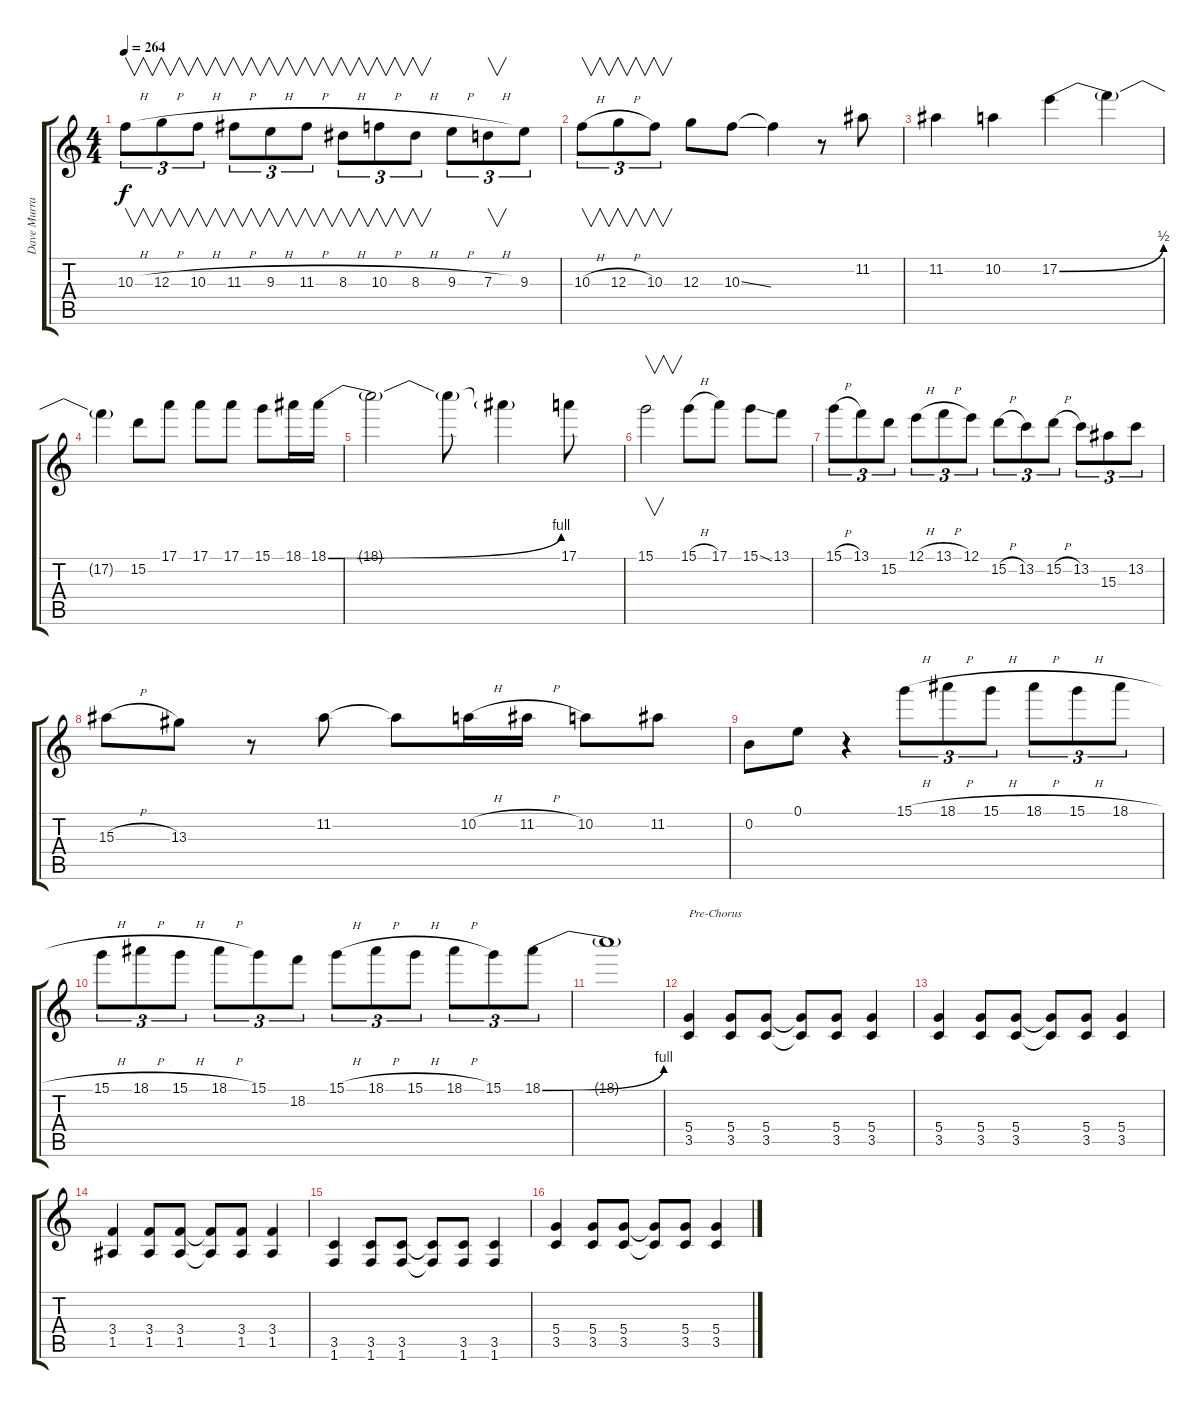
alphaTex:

\track ("Dave Murray" "Dave Murra") {instrument distortionguitar}
\staff {score tabs}
\tuning (E4 B3 G3 D3 A2 E2) {hide}
\ts (4 4)
\tempo 264
\clef g2
\ks c
10.3{h}.8{v tu (3 2) dy f} 12.3{h}.8{v tu (3 2)} 10.3{h}.8{v tu (3 2)} 11.3{h}.8{v tu (3 2)} 9.3{h}.8{v tu (3 2)} 11.3{h}.8{v tu (3 2)} 8.3{h}.8{v tu (3 2)} 10.3{h}.8{v tu (3 2)} 8.3{h}.8{v tu (3 2)} 9.3{h}.8{tu (3 2)} 7.3{h}.8{v tu (3 2)} 9.3.8{tu (3 2)} |
10.3{h}.8{v tu (3 2)} 12.3{h}.8{v tu (3 2)} 10.3.8{v tu (3 2)} 12.3.8 10.3{ss}.8 10.3{t}.4 r.8 11.2.8 |
11.2.4 10.2.4 17.2{be (bend 0 0 60 2)}.4 17.2{t}.4 |
17.2{t}.4 15.2.8 17.1.8 17.1.8 17.1.8 15.1.8 18.1.16 18.1{be (bend 0 0 60 4)}.16 |
18.1{t}.2 18.1{t}.8 18.1{t}.4 17.1.8 |
15.1.2{v} 15.1{h}.8 17.1.8 15.1{ss}.8 13.1.8 |
15.1{h}.8{tu (3 2)} 13.1.8{tu (3 2)} 15.2.8{tu (3 2)} 12.1{h}.8{tu (3 2)} 13.1{h}.8{tu (3 2)} 12.1.8{tu (3 2)} 15.2{h}.8{tu (3 2)} 13.2.8{tu (3 2)} 15.2{h}.8{tu (3 2)} 13.2.8{tu (3 2)} 15.3.8{tu (3 2)} 13.2.8{tu (3 2)} |
15.3{h}.8 13.3.8 r.8 11.2.8 11.2{t}.8 10.2{h}.16 11.2{h}.16 10.2.8 11.2.8 |
0.2.8 0.1.8 r.4 15.1{h}.8{tu (3 2)} 18.1{h}.8{tu (3 2)} 15.1{h}.8{tu (3 2)} 18.1{h}.8{tu (3 2)} 15.1{h}.8{tu (3 2)} 18.1{h}.8{tu (3 2)} |
15.1{h}.8{tu (3 2)} 18.1{h}.8{tu (3 2)} 15.1{h}.8{tu (3 2)} 18.1{h}.8{tu (3 2)} 15.1.8{tu (3 2)} 18.2.8{tu (3 2)} 15.1{h}.8{tu (3 2)} 18.1{h}.8{tu (3 2)} 15.1{h}.8{tu (3 2)} 18.1{h}.8{tu (3 2)} 15.1.8{tu (3 2)} 18.1{be (bend 0 0 60 4)}.8{tu (3 2)} |
18.1{t}.1 |
(5.4 3.5).4{txt "Pre-Chorus"} (5.4 3.5).8 (5.4 3.5).8 (5.4{t} 3.5{t}).8 (5.4 3.5).8 (5.4 3.5).4 |
(5.4 3.5).4 (5.4 3.5).8 (5.4 3.5).8 (5.4{t} 3.5{t}).8 (5.4 3.5).8 (5.4 3.5).4 |
(3.4 1.5).4 (3.4 1.5).8 (3.4 1.5).8 (3.4{t} 1.5{t}).8 (3.4 1.5).8 (3.4 1.5).4 |
(3.5 1.6).4 (3.5 1.6).8 (3.5 1.6).8 (3.5{t} 1.6{t}).8 (3.5 1.6).8 (3.5 1.6).4 |
(5.4 3.5).4 (5.4 3.5).8 (5.4 3.5).8 (5.4{t} 3.5{t}).8 (5.4 3.5).8 (5.4 3.5).4
